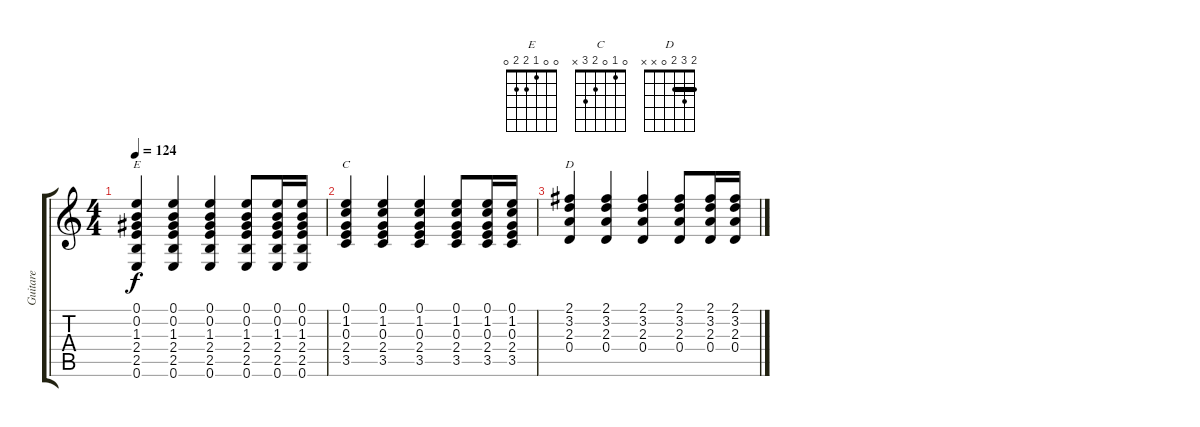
\track ("Guitare" "Guitare") {instrument overdrivenguitar}
\staff {score tabs}
\tuning (E4 B3 G3 D3 A2 E2) {hide}
\chord ("E" 0 0 1 2 2 0)
\chord ("C" 0 1 0 2 3 x)
\chord ("D" 2 3 2 0 x x) {barre 2}
\ts (4 4)
\tempo 124
\clef g2
\ks c
(0.1 0.2 1.3 2.4 2.5 0.6).4{ch "E" dy f} (0.1 0.2 1.3 2.4 2.5 0.6).4 (0.1 0.2 1.3 2.4 2.5 0.6).4 (0.1 0.2 1.3 2.4 2.5 0.6).8 (0.1 0.2 1.3 2.4 2.5 0.6).16 (0.1 0.2 1.3 2.4 2.5 0.6).16 |
(0.1 1.2 0.3 2.4 3.5).4{ch "C"} (0.1 1.2 0.3 2.4 3.5).4 (0.1 1.2 0.3 2.4 3.5).4 (0.1 1.2 0.3 2.4 3.5).8 (0.1 1.2 0.3 2.4 3.5).16 (0.1 1.2 0.3 2.4 3.5).16 |
(2.1 3.2 2.3 0.4).4{ch "D"} (2.1 3.2 2.3 0.4).4 (2.1 3.2 2.3 0.4).4 (2.1 3.2 2.3 0.4).8 (2.1 3.2 2.3 0.4).16 (2.1 3.2 2.3 0.4).16
